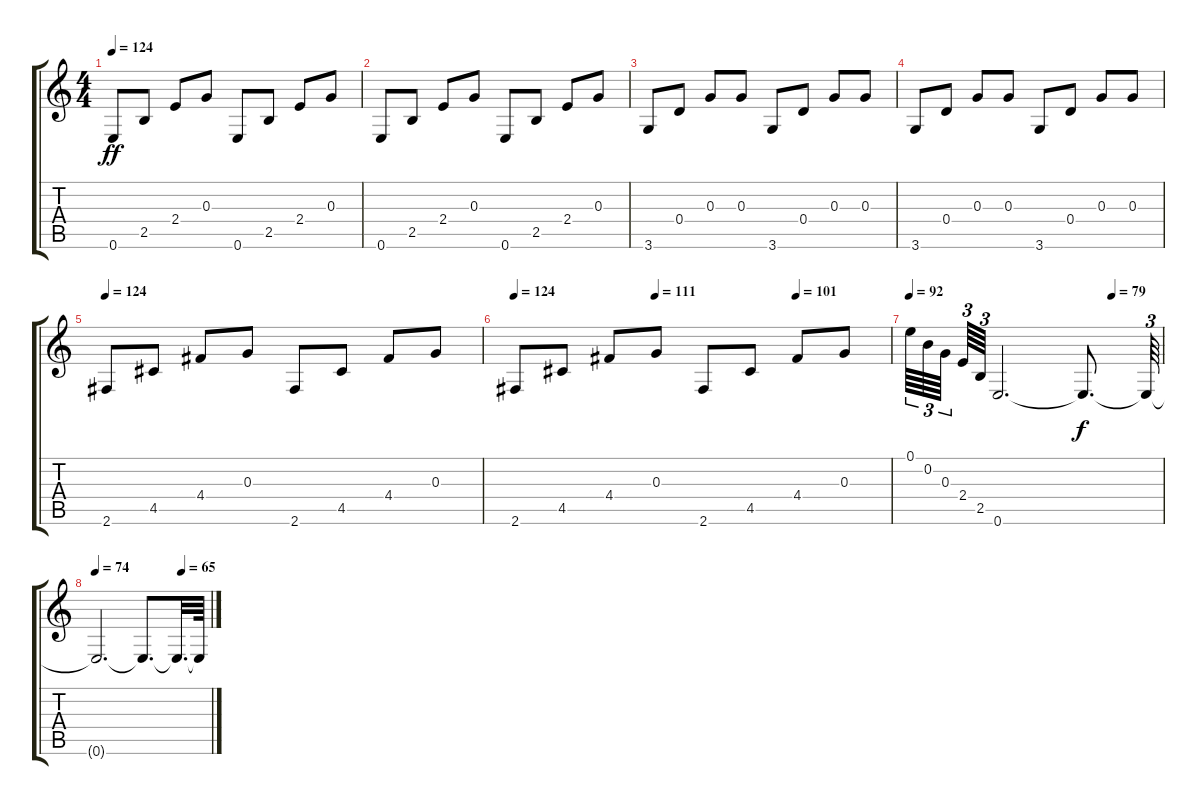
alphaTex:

\track "" {instrument distortionguitar}
\staff {score tabs}
\tuning (E4 B3 G3 D3 A2 E2) {hide}
\ts (4 4)
\tempo 124
\clef g2
\ks c
0.6.8{dy ff} 2.5.8 2.4.8 0.3.8 0.6.8 2.5.8 2.4.8 0.3.8 |
0.6.8 2.5.8 2.4.8 0.3.8 0.6.8 2.5.8 2.4.8 0.3.8 |
3.6.8 0.4.8 0.3.8 0.3.8 3.6.8 0.4.8 0.3.8 0.3.8 |
3.6.8 0.4.8 0.3.8 0.3.8 3.6.8 0.4.8 0.3.8 0.3.8 |
\tempo 124
2.6.8 4.5.8 4.4.8 0.3.8 2.6.8 4.5.8 4.4.8 0.3.8 |
\tempo 124
\tempo (111 0.375)
\tempo (101 0.75)
2.6.8 4.5.8 4.4.8 0.3.8 2.6.8 4.5.8 4.4.8 0.3.8 |
\tempo 92
\tempo (79 0.8020833333333334)
0.1.64{tu (3 2)} 0.2.64{tu (3 2)} 0.3.64{tu (3 2) beam splitsecondary} 2.4.64{tu (3 2)} 2.5.64{tu (3 2)} 0.6.2{d} 0.6{t}.8{d dy f} 0.6{t}.64{tu (3 2)} |
\tempo 74
\tempo (65 0.75)
0.6{t}.2{d} 0.6{t}.8{d} 0.6{t}.32{d} 0.6{t}.64
